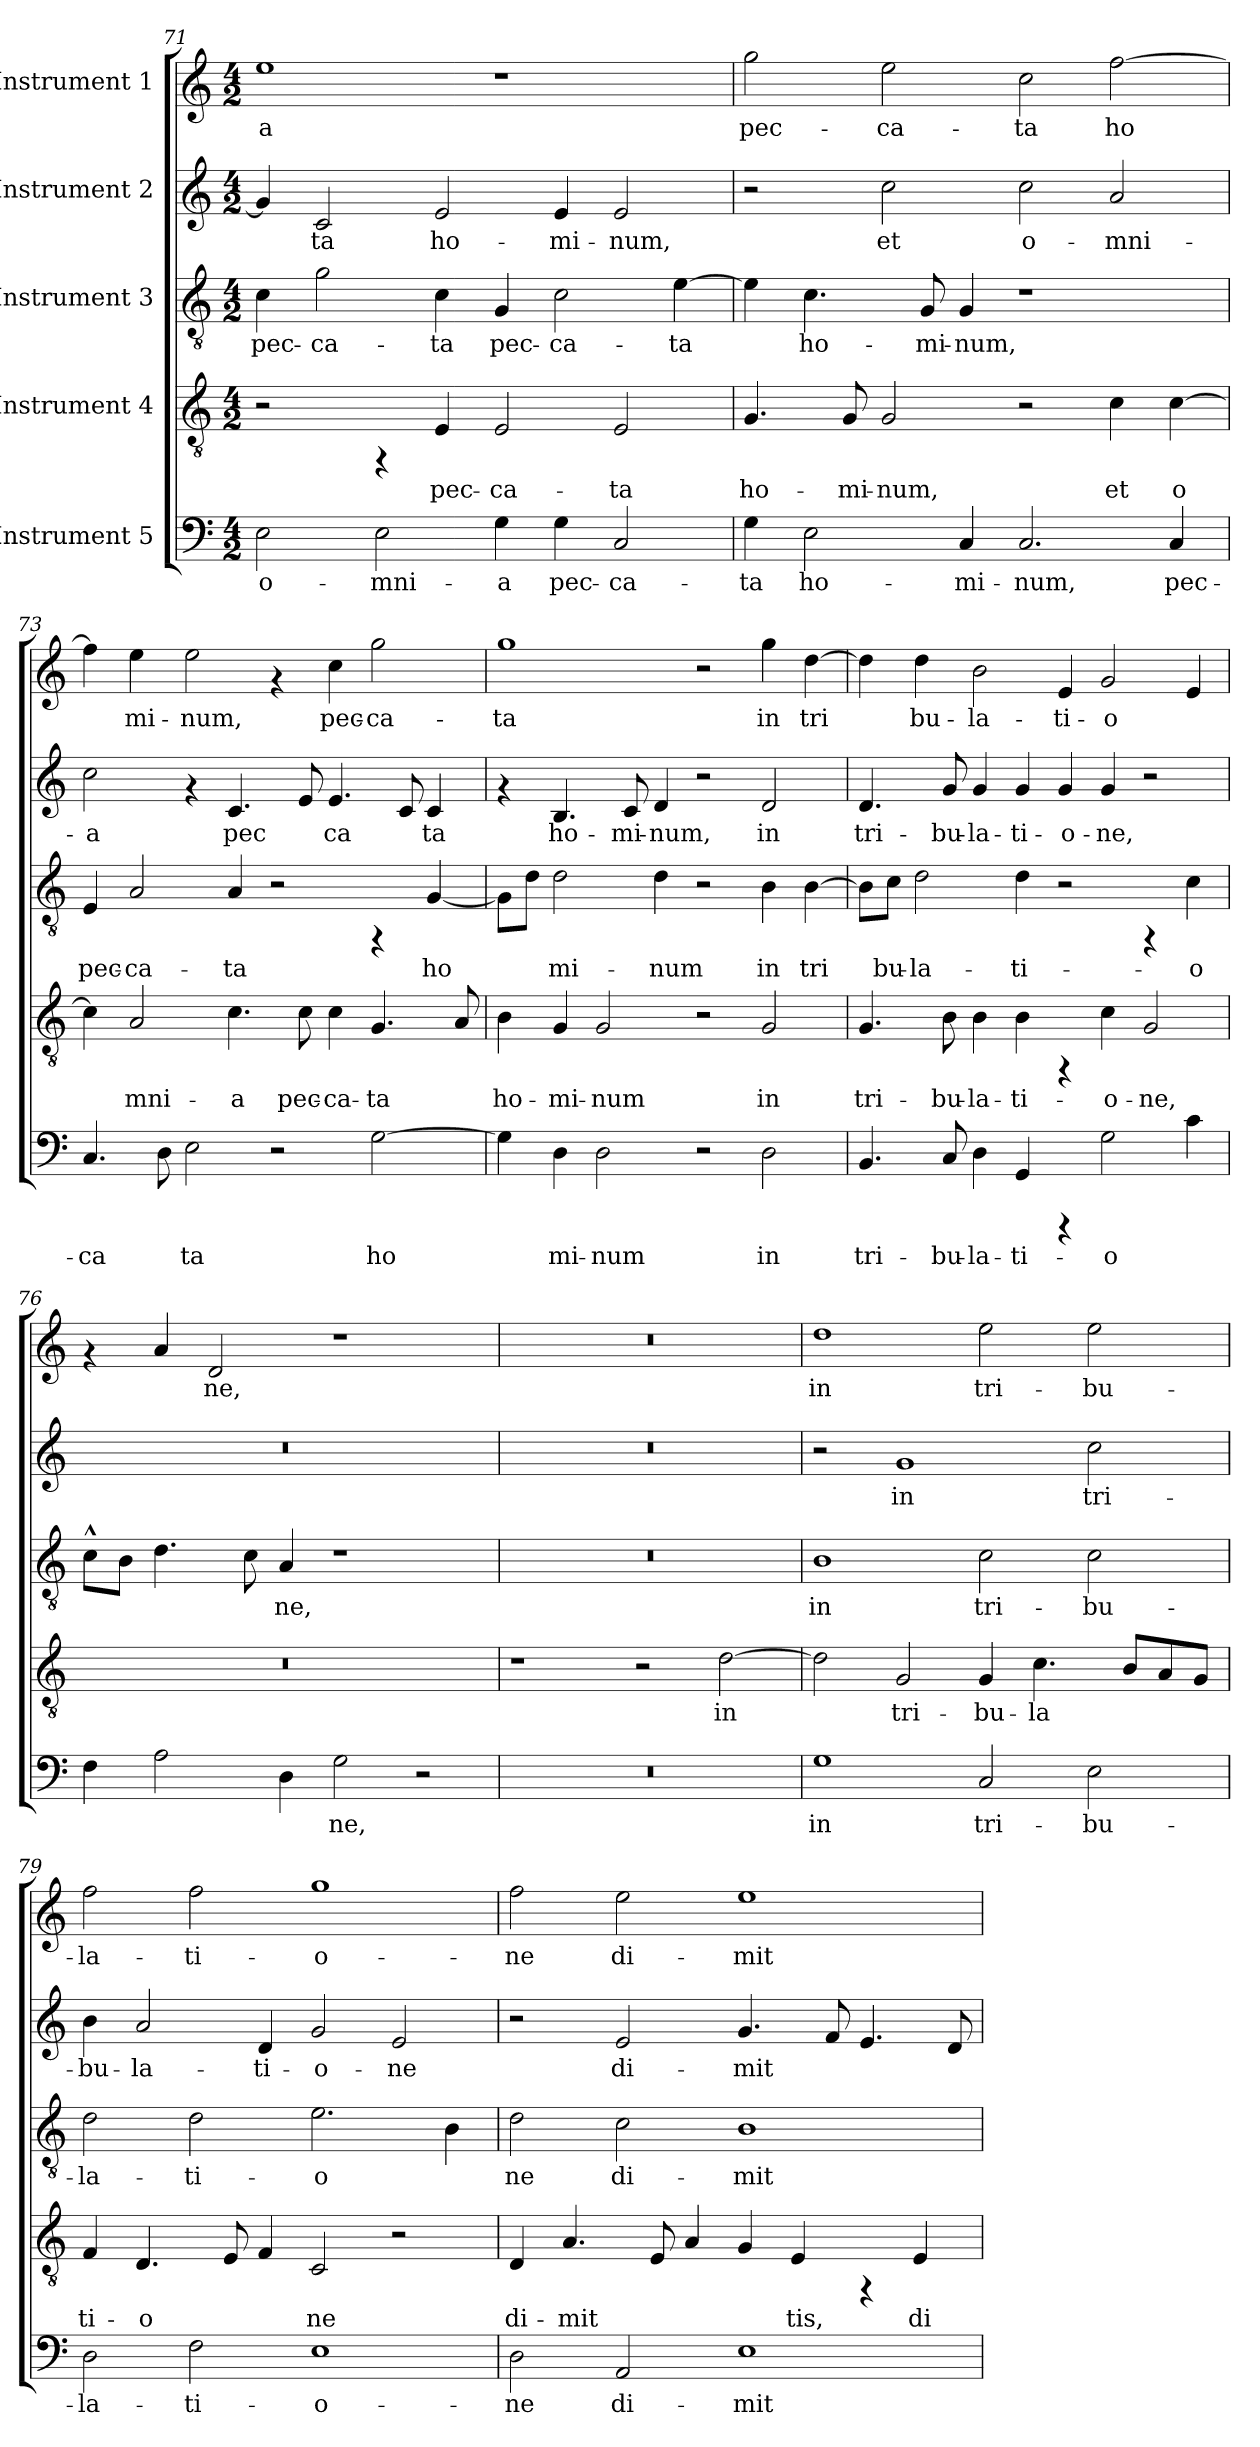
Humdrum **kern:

**kern	**text	**kern	**text	**kern	**text	**kern	**text	**kern	**text
*part5	*part5	*part4	*part4	*part3	*part3	*part2	*part2	*part1	*part1
*staff5	*staff5	*staff4	*staff4	*staff3	*staff3	*staff2	*staff2	*staff1	*staff1
*I"Instrument 5	*	*I"Instrument 4	*	*I"Instrument 3	*	*I"Instrument 2	*	*I"Instrument 1	*
*clefF4	*	*clefGv2	*	*clefGv2	*	*clefG2	*	*clefG2	*
*k[]	*	*k[]	*	*k[]	*	*k[]	*	*k[]	*
*C:	*	*C:	*	*C:	*	*C:	*	*C:	*
*M4/2	*	*M4/2	*	*M4/2	*	*M4/2	*	*M4/2	*
=71	=71	=71	=71	=71	=71	=71	=71	=71	=71
!	!LO:LY:b:cj	!	!	!	!LO:LY:b:cj	!	!LO:LY:b:cj	!	!LO:LY:b:cj
2E\	o-	2r	.	4c\	pec-	4g/]	--	1ee	-a
!	!	!	!	!	!LO:LY:b:cj	!	!LO:LY:b:cj	!	!
.	.	.	.	2g\	-ca-	2c/	-ta	.	.
!	!LO:LY:b:cj	!	!	!	!	!	!	!	!
2E\	-mni-	4rFF	.	.	.	.	.	.	.
!	!	!	!LO:LY:b:cj	!	!LO:LY:b:cj	!	!LO:LY:b:cj	!	!
.	.	4E/	pec-	4c\	-ta	2e/	ho-	.	.
!	!LO:LY:b:cj	!	!LO:LY:b:cj	!	!LO:LY:b:cj	!	!	!	!
4G\	-a	2E/	-ca-	4G/	pec-	.	.	1r	.
!	!LO:LY:b:cj	!	!	!	!LO:LY:b:cj	!	!LO:LY:b:cj	!	!
4G\	pec-	.	.	2c\	-ca-	4e/	-mi-	.	.
!	!LO:LY:b:cj	!	!LO:LY:b:cj	!	!	!	!LO:LY:b:cj	!	!
2C/	-ca-	2E/	-ta	.	.	2e/	-num,	.	.
!	!	!	!	!	!LO:LY:b:cj	!	!	!	!
.	.	.	.	[>4e\	-ta	.	.	.	.
=72	=72	=72	=72	=72	=72	=72	=72	=72	=72
!	!LO:LY:b:cj	!	!LO:LY:b:cj	!	!LO:LY:b:cj	!	!	!	!LO:LY:b:cj
4G\	-ta	4.G/	ho-	4e\]	.	2r	.	2gg\	pec-
!	!LO:LY:b:cj	!	!	!	!LO:LY:b:cj	!	!	!	!
2E\	ho-	.	.	4.c\	ho-	.	.	.	.
!	!	!	!LO:LY:b:cj	!	!	!	!	!	!
.	.	8G/	-mi-	.	.	.	.	.	.
!	!	!	!LO:LY:b:cj	!	!	!	!LO:LY:b:cj	!	!LO:LY:b:cj
.	.	2G/	-num,	.	.	2cc\	et	2ee\	-ca-
!	!	!	!	!	!LO:LY:b:cj	!	!	!	!
.	.	.	.	8G/	-mi-	.	.	.	.
!	!LO:LY:b:cj	!	!	!	!LO:LY:b:cj	!	!	!	!
4C/	-mi-	.	.	4G/	-num,	.	.	.	.
!	!LO:LY:b:cj	!	!	!	!	!	!LO:LY:b:cj	!	!LO:LY:b:cj
2.C/	-num,	2r	.	1r	.	2cc\	o-	2cc\	-ta
!	!	!	!LO:LY:b:cj	!	!	!	!LO:LY:b:cj	!	!LO:LY:b:cj
.	.	4c\	et	.	.	2a/	-mni-	[>2ff\	ho-
!	!LO:LY:b:cj	!	!LO:LY:b:cj	!	!	!	!	!	!
4C/	pec-	[>4c\	o-	.	.	.	.	.	.
!!LO:PB:g=z
=73	=73	=73	=73	=73	=73	=73	=73	=73	=73
!	!LO:LY:b:cj	!	!LO:LY:b:cj	!	!LO:LY:b:cj	!	!LO:LY:b:cj	!	!LO:LY:b:cj
4.C/	-ca-	4c\]	--	4E/	pec-	2cc\	-a	4ff\]	--
!	!	!	!LO:LY:b:cj	!	!LO:LY:b:cj	!	!	!	!LO:LY:b:cj
.	.	2A/	-mni-	2A/	-ca-	.	.	4ee\	-mi-
!	!LO:LY:b:cj	!	!	!	!	!	!	!	!
8D\	--	.	.	.	.	.	.	.	.
!	!LO:LY:b:cj	!	!	!	!	!	!	!	!LO:LY:b:cj
2E\	-ta	.	.	.	.	4rf	.	2ee\	-num,
!	!	!	!LO:LY:b:cj	!	!LO:LY:b:cj	!	!LO:LY:b:cj	!	!
.	.	4.c\	-a	4A/	-ta	4.c/	pec-	.	.
2r	.	.	.	2r	.	.	.	4rf	.
!	!	!	!LO:LY:b:cj	!	!	!	!LO:LY:b:cj	!	!
.	.	8c\	pec-	.	.	8e/	--	.	.
!	!	!	!LO:LY:b:cj	!	!	!	!LO:LY:b:cj	!	!LO:LY:b:cj
.	.	4c\	-ca-	.	.	4.e/	-ca-	4cc\	pec-
!	!LO:LY:b:cj	!	!LO:LY:b:cj	!	!	!	!	!	!LO:LY:b:cj
[>2G\	ho-	4.G/	-ta	4rFF	.	.	.	2gg\	-ca-
!	!	!	!	!	!	!	!LO:LY:b:cj	!	!
.	.	.	.	.	.	8c/	--	.	.
!	!	!	!	!	!LO:LY:b:cj	!	!LO:LY:b:cj	!	!
.	.	.	.	[<4G/	ho-	4c/	-ta	.	.
!	!	!	!LO:LY:b:cj	!	!	!	!	!	!
.	.	8A/	.	.	.	.	.	.	.
=74	=74	=74	=74	=74	=74	=74	=74	=74	=74
!	!LO:LY:b:cj	!	!LO:LY:b:cj	!	!LO:LY:b:cj	!	!	!	!LO:LY:b:cj
4G\]	--	4B\	ho-	8G\L]	--	4rf	.	1gg	-ta
!	!	!	!	!	!LO:LY:b:cj	!	!	!	!
.	.	.	.	8d\J	--	.	.	.	.
!	!LO:LY:b:cj	!	!LO:LY:b:cj	!	!LO:LY:b:cj	!	!LO:LY:b:cj	!	!
4D\	-mi-	4G/	-mi-	2d\	-mi-	4.B/	ho-	.	.
!	!LO:LY:b:cj	!	!LO:LY:b:cj	!	!	!	!	!	!
2D\	-num	2G/	-num	.	.	.	.	.	.
!	!	!	!	!	!	!	!LO:LY:b:cj	!	!
.	.	.	.	.	.	8c/	-mi-	.	.
!	!	!	!	!	!LO:LY:b:cj	!	!LO:LY:b:cj	!	!
.	.	.	.	4d\	-num	4d/	-num,	.	.
2r	.	2r	.	2r	.	2r	.	2r	.
!	!LO:LY:b:cj	!	!LO:LY:b:cj	!	!LO:LY:b:cj	!	!LO:LY:b:cj	!	!LO:LY:b:cj
2D\	in	2G/	in	4B\	in	2d/	in	4gg\	in
!	!	!	!	!	!LO:LY:b:cj	!	!	!	!LO:LY:b:cj
.	.	.	.	[>4B\	tri-	.	.	[>4dd\	tri-
=75	=75	=75	=75	=75	=75	=75	=75	=75	=75
!	!LO:LY:b:cj	!	!LO:LY:b:cj	!	!LO:LY:b:cj	!	!LO:LY:b:cj	!	!LO:LY:b:cj
4.BB/	tri-	4.G/	tri-	8B\L]	--	4.d/	tri-	4dd\]	--
!	!	!	!	!	!LO:LY:b:cj	!	!	!	!
.	.	.	.	8c\J	-bu-	.	.	.	.
!	!	!	!	!	!LO:LY:b:cj	!	!	!	!LO:LY:b:cj
.	.	.	.	2d\	-la-	.	.	4dd\	-bu-
!	!LO:LY:b:cj	!	!LO:LY:b:cj	!	!	!	!LO:LY:b:cj	!	!
8C/	-bu-	8B\	-bu-	.	.	8g/	-bu-	.	.
!	!LO:LY:b:cj	!	!LO:LY:b:cj	!	!	!	!LO:LY:b:cj	!	!LO:LY:b:cj
4D\	-la-	4B\	-la-	.	.	4g/	-la-	2b\	-la-
!	!LO:LY:b:cj	!	!LO:LY:b:cj	!	!LO:LY:b:cj	!	!LO:LY:b:cj	!	!
4GG/	-ti-	4B\	-ti-	4d\	-ti-	4g/	-ti-	.	.
!	!	!	!	!	!	!	!LO:LY:b:cj	!	!LO:LY:b:cj
4rCCC	.	4rFF	.	2r	.	4g/	-o-	4e/	-ti-
!	!LO:LY:b:cj	!	!LO:LY:b:cj	!	!	!	!LO:LY:b:cj	!	!LO:LY:b:cj
2G\	-o-	4c\	-o-	.	.	4g/	-ne,	2g/	-o-
!	!	!	!LO:LY:b:cj	!	!	!	!	!	!
.	.	2G/	-ne,	4rFF	.	2r	.	.	.
!	!LO:LY:b:cj	!	!	!	!LO:LY:b:cj	!	!	!	!LO:LY:b:cj
4c\	--	.	.	4c\	-o-	.	.	4e/	--
!!LO:LB:g=z
=76	=76	=76	=76	=76	=76	=76	=76	=76	=76
!	!LO:LY:b:cj	!	!	!	!LO:LY:b:cj	!	!	!	!
4F\	--	0r	.	8c^^>\L	--	0r	.	4rf	.
!	!	!	!	!	!LO:LY:b:cj	!	!	!	!
.	.	.	.	8B\J	--	.	.	.	.
!	!LO:LY:b:cj	!	!	!	!LO:LY:b:cj	!	!	!	!LO:LY:b:cj
2A\	--	.	.	4.d\	--	.	.	4a/	--
!	!	!	!	!	!	!	!	!	!LO:LY:b:cj
.	.	.	.	.	.	.	.	2d/	-ne,
!	!	!	!	!	!LO:LY:b:cj	!	!	!	!
.	.	.	.	8c\	--	.	.	.	.
!	!LO:LY:b:cj	!	!	!	!LO:LY:b:cj	!	!	!	!
4D\	--	.	.	4A/	-ne,	.	.	.	.
!	!LO:LY:b:cj	!	!	!	!	!	!	!	!
2G\	-ne,	.	.	1r	.	.	.	1r	.
2r	.	.	.	.	.	.	.	.	.
=77	=77	=77	=77	=77	=77	=77	=77	=77	=77
0r	.	1r	.	0r	.	0r	.	0r	.
.	.	2r	.	.	.	.	.	.	.
!	!	!	!LO:LY:b:cj	!	!	!	!	!	!
.	.	[>2d\	in	.	.	.	.	.	.
=78	=78	=78	=78	=78	=78	=78	=78	=78	=78
!	!LO:LY:b:cj	!	!LO:LY:b:cj	!	!LO:LY:b:cj	!	!	!	!LO:LY:b:cj
1G	in	2d\]	.	1B	in	2r	.	1dd	in
!	!	!	!LO:LY:b:cj	!	!	!	!LO:LY:b:cj	!	!
.	.	2G/	tri-	.	.	1g	in	.	.
!	!LO:LY:b:cj	!	!LO:LY:b:cj	!	!LO:LY:b:cj	!	!	!	!LO:LY:b:cj
2C/	tri-	4G/	-bu-	2c\	tri-	.	.	2ee\	tri-
!	!	!	!LO:LY:b:cj	!	!	!	!	!	!
.	.	4.c\	-la-	.	.	.	.	.	.
!	!LO:LY:b:cj	!	!	!	!LO:LY:b:cj	!	!LO:LY:b:cj	!	!LO:LY:b:cj
2E\	-bu-	.	.	2c\	-bu-	2cc\	tri-	2ee\	-bu-
!	!	!	!LO:LY:b:cj	!	!	!	!	!	!
.	.	8B/L	--	.	.	.	.	.	.
!	!	!	!LO:LY:b:cj	!	!	!	!	!	!
.	.	8A/	--	.	.	.	.	.	.
!	!	!	!LO:LY:b:cj	!	!	!	!	!	!
.	.	8G/J	--	.	.	.	.	.	.
=79	=79	=79	=79	=79	=79	=79	=79	=79	=79
!	!LO:LY:b:cj	!	!LO:LY:b:cj	!	!LO:LY:b:cj	!	!LO:LY:b:cj	!	!LO:LY:b:cj
2D\	-la-	4F/	-ti-	2d\	-la-	4b\	-bu-	2ff\	-la-
!	!	!	!LO:LY:b:cj	!	!	!	!LO:LY:b:cj	!	!
.	.	4.D/	-o-	.	.	2a/	-la-	.	.
!	!LO:LY:b:cj	!	!	!	!LO:LY:b:cj	!	!	!	!LO:LY:b:cj
2F\	-ti-	.	.	2d\	-ti-	.	.	2ff\	-ti-
!	!	!	!LO:LY:b:cj	!	!	!	!	!	!
.	.	8E/	--	.	.	.	.	.	.
!	!	!	!LO:LY:b:cj	!	!	!	!LO:LY:b:cj	!	!
.	.	4F/	--	.	.	4d/	-ti-	.	.
!	!LO:LY:b:cj	!	!LO:LY:b:cj	!	!LO:LY:b:cj	!	!LO:LY:b:cj	!	!LO:LY:b:cj
1E	-o-	2C/	-ne	2.e\	-o-	2g/	-o-	1gg	-o-
!	!	!	!	!	!	!	!LO:LY:b:cj	!	!
.	.	2r	.	.	.	2e/	-ne	.	.
!	!	!	!	!	!LO:LY:b:cj	!	!	!	!
.	.	.	.	4B\	--	.	.	.	.
!!LO:PB:g=z
=80	=80	=80	=80	=80	=80	=80	=80	=80	=80
!	!LO:LY:b:cj	!	!LO:LY:b:cj	!	!LO:LY:b:cj	!	!	!	!LO:LY:b:cj
2D\	-ne	4D/	di-	2d\	-ne	2r	.	2ff\	-ne
!	!	!	!LO:LY:b:cj	!	!	!	!	!	!
.	.	4.A/	-mit-	.	.	.	.	.	.
!	!LO:LY:b:cj	!	!	!	!LO:LY:b:cj	!	!LO:LY:b:cj	!	!LO:LY:b:cj
2AA/	di-	.	.	2c\	di-	2e/	di-	2ee\	di-
!	!	!	!LO:LY:b:cj	!	!	!	!	!	!
.	.	8E/	--	.	.	.	.	.	.
!	!	!	!LO:LY:b:cj	!	!	!	!	!	!
.	.	4A/	--	.	.	.	.	.	.
!	!LO:LY:b:cj	!	!LO:LY:b:cj	!	!LO:LY:b:cj	!	!LO:LY:b:cj	!	!LO:LY:b:cj
1E	-mit-	4G/	--	1B	-mit-	4.g/	-mit-	1ee	-mit-
!	!	!	!LO:LY:b:cj	!	!	!	!	!	!
.	.	4E/	-tis,	.	.	.	.	.	.
!	!	!	!	!	!	!	!LO:LY:b:cj	!	!
.	.	.	.	.	.	8f/	--	.	.
!	!	!	!	!	!	!	!LO:LY:b:cj	!	!
.	.	4rFF	.	.	.	4.e/	--	.	.
!	!	!	!LO:LY:b:cj	!	!	!	!	!	!
.	.	4E/	di-	.	.	.	.	.	.
!	!	!	!	!	!	!	!LO:LY:b:cj	!	!
.	.	.	.	.	.	8d/	--	.	.
=	=	=	=	=	=	=	=	=	=
*-	*-	*-	*-	*-	*-	*-	*-	*-	*-
